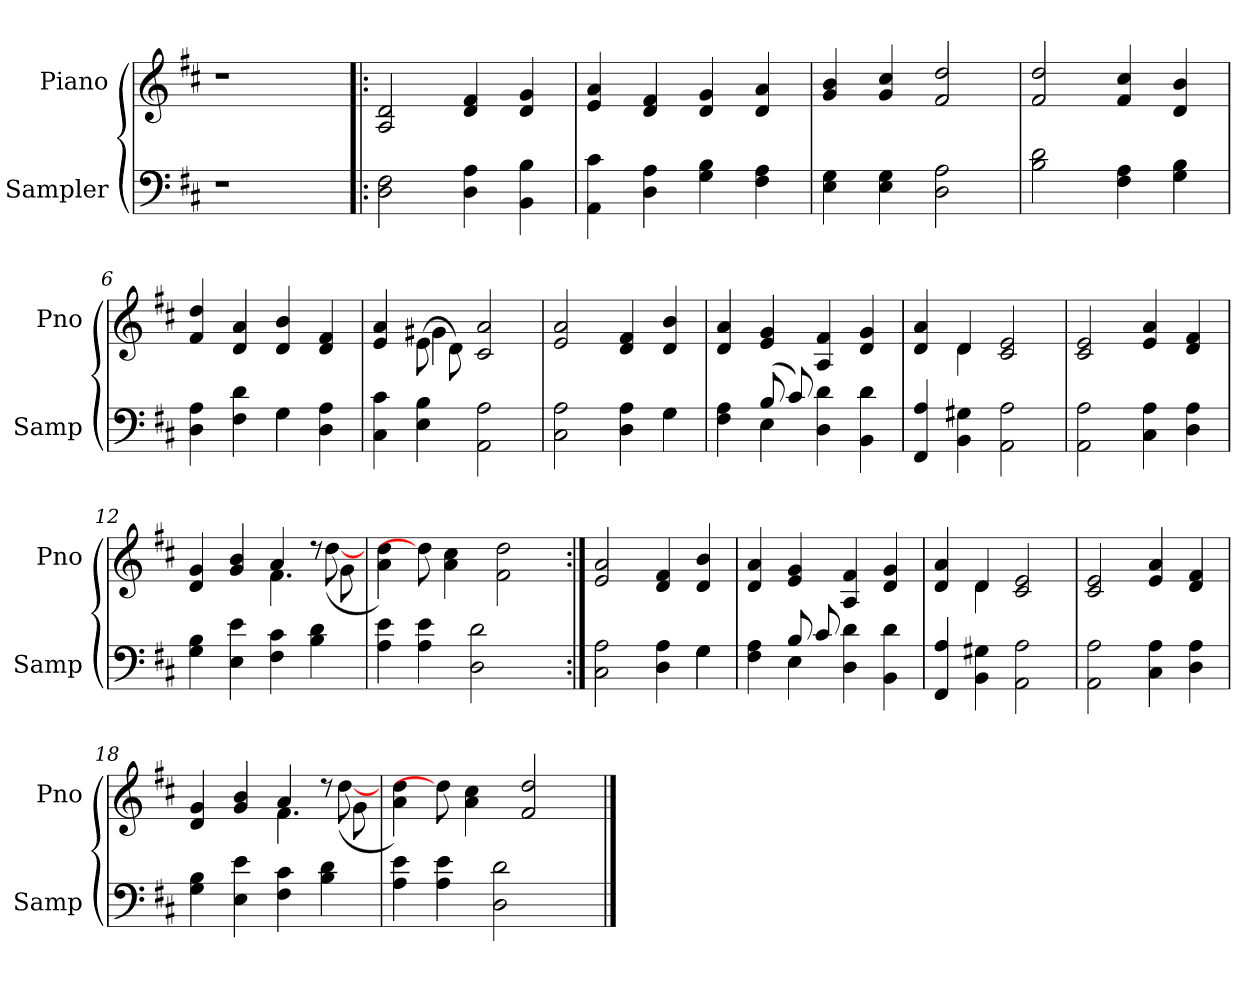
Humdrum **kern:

**kern	**kern
*part2	*part1
*staff2	*staff1
*I"Sampler	*I"Piano
*I'Samp	*I'Pno
*clefF4	*clefG2
*k[f#c#]	*k[f#c#]
*D:	*D:
=1	=1
1r	1r
=2!|:	=2!|:
2D 2F#	2A 2d
4D 4A	4d 4f#
4BB 4B	4d 4g
=3	=3
4AA 4c#	4e 4a
4D 4A	4d 4f#
4G 4B	4d 4g
4F# 4A	4d 4a
=4	=4
4E 4G	4g 4b
4E 4G	4g 4cc#
2D 2A	2f# 2dd
=5	=5
2B 2d	2f# 2dd
4F# 4A	4f# 4cc#
4G 4B	4d 4b
=6	=6
*^	*
4D 4A	2ryy	4f# 4dd
4F# 4d	.	4d 4a
4G\	4G	4d 4b
4D 4A	4ryy	4d 4f#
*v	*v	*
=7	=7
*	*^
4C# 4c#	4e 4a	4ryy
4E 4B	(8e\	4g#X
.	8d\)	.
2AA 2A	2c# 2a	2ryy
*	*v	*v
=8	=8
*^	*
2C# 2A	2.ryy	2e 2a
4D 4A	.	4d 4f#
4G\	4G	4d 4b
=9	=9	=9
4F# 4A	4ryy	4d 4a
(8B/	4E	4e 4g
8c#/)	.	.
4D 4d	2ryy	4A 4f#
4BB 4d	.	4d 4g
*v	*v	*
=10	=10
*	*^
4FF# 4A	4d 4a	4ryy
4BB 4G#X	4d/	4d
2AA 2A	2c# 2e	2ryy
*	*v	*v
=11	=11
2AA 2A	2c# 2e
4C# 4A	4e 4a
4D 4A	4d 4f#
=12	=12
*	*^
4G 4B	4d 4g	2ryy
4E 4e	4g 4b	.
4F# 4c#	4a/	4.f#
4B 4d	8r	.
.	8g\	([8dd
*	*v	*v
=13	=13
4A 4e	4a 4dd)
4A 4e	8dd]
.	4a 4cc#
2D 2d	.
.	2f#\ 2dd\
8ryy	.
=14:|!	=14:|!
*^	*
2C# 2A	2.ryy	2e 2a
4D 4A	.	4d 4f#
4G\	4G	4d 4b
=15	=15	=15
4F# 4A	4ryy	4d 4a
8B/	4E	4e 4g
8c#/	.	.
4D 4d	2ryy	4A 4f#
4BB 4d	.	4d 4g
*v	*v	*
=16	=16
*	*^
4FF# 4A	4d 4a	4ryy
4BB 4G#X	4d/	4d
2AA 2A	2c# 2e	2ryy
*	*v	*v
=17	=17
2AA 2A	2c# 2e
4C# 4A	4e 4a
4D 4A	4d 4f#
=18	=18
*	*^
4G 4B	4d 4g	2ryy
4E 4e	4g 4b	.
4F# 4c#	4a/	4.f#
4B 4d	8r	.
.	8g\	([8dd
*	*v	*v
=19	=19
4A 4e	4a 4dd)
4A 4e	8dd]
.	4a 4cc#
2D 2d	.
.	2f# 2dd
8ryy	.
==	==
*-	*-
